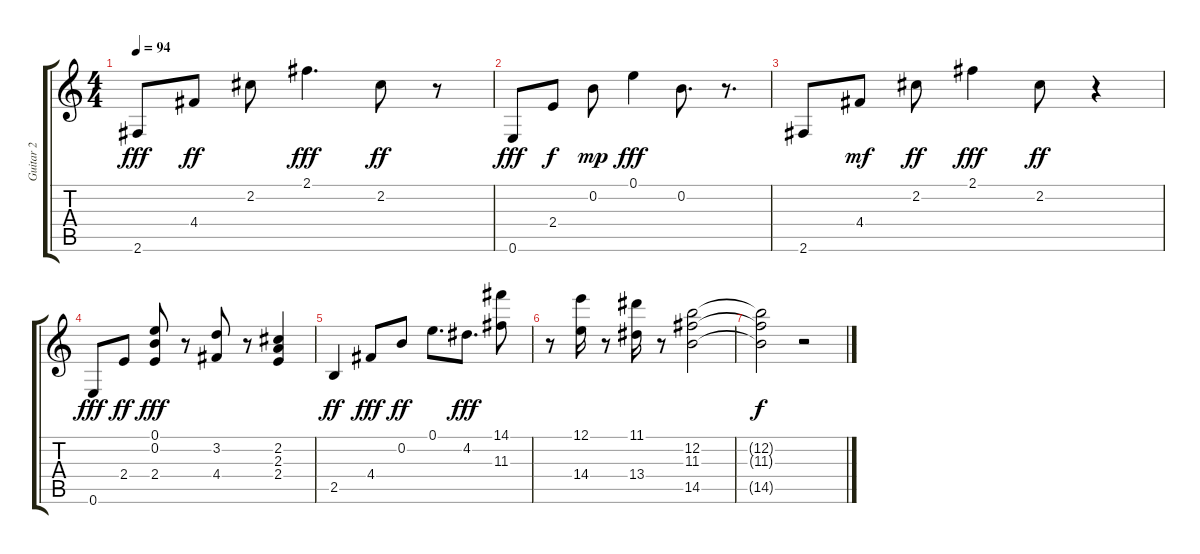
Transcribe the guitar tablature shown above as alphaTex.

\track ("Guitar 2" "Guitar 2") {instrument electricguitarjazz}
\staff {score tabs}
\tuning (E4 B3 G3 D3 A2 E2) {hide}
\ts (4 4)
\tempo 94
\clef g2
\ks c
2.6.8{dy fff} 4.4.8{dy ff} 2.2.8 2.1.4{d dy fff} 2.2.8{dy ff} r.8 |
0.6.8{dy fff} 2.4.8{dy f} 0.2.8{dy mp} 0.1.4{dy fff} 0.2.8{d} r.8{d} |
2.6.8 4.4.8{dy mf} 2.2.8{dy ff} 2.1.4{dy fff} 2.2.8{dy ff} r.4 |
0.6.8{dy fff} 2.4.8{dy ff} (0.1 0.2 2.4).8{dy fff} r.8 (3.2 4.4).8 r.8 (2.2 2.3 2.4).4 |
2.5.4{dy ff} 4.4.8{dy fff} 0.2.8{dy ff} 0.1.8{d} 4.2.8{d dy fff} (14.1 11.3).8 |
r.8 (12.1 14.4).16 r.8 (11.1 13.4).16 r.8 (12.2 11.3 14.5).2 |
(12.2{t} 11.3{t} 14.5{t}).2{dy f} r.2
